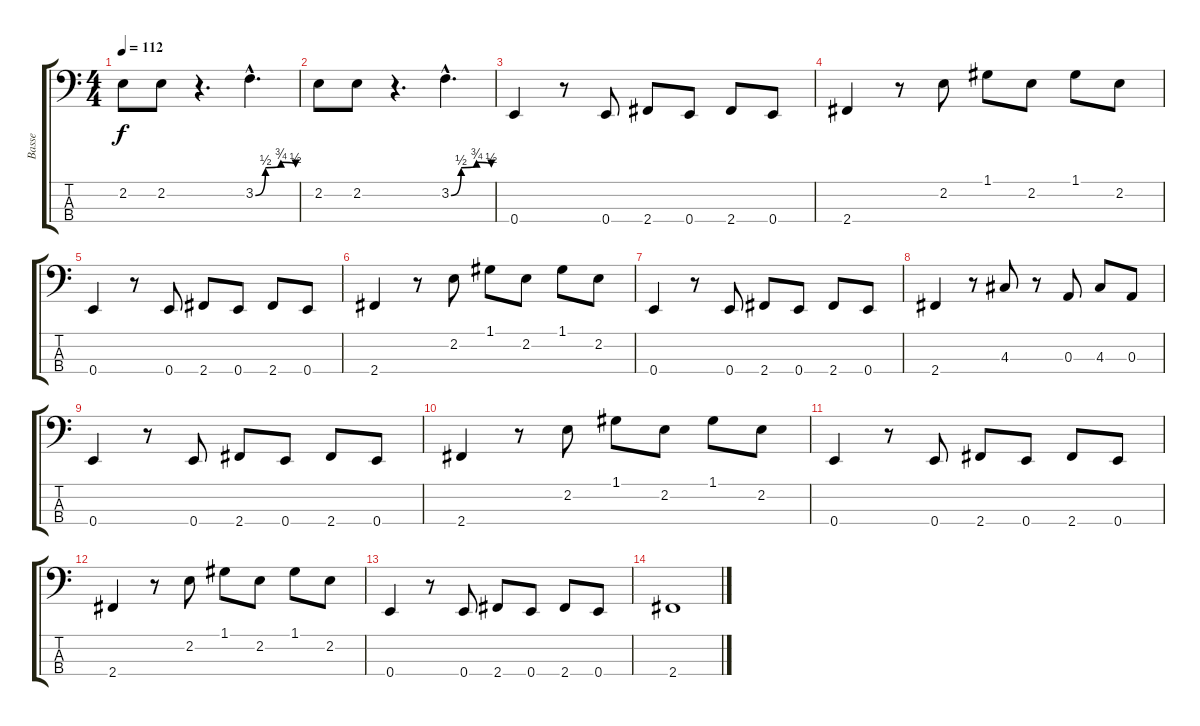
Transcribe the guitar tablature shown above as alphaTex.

\track ("Basse" "Basse") {instrument electricbassfinger}
\staff {score tabs}
\tuning (G2 D2 A1 E1) {hide}
\ts (4 4)
\tempo 112
\clef f4
\ks c
2.2.8{dy f} 2.2.8 r.4{d} 3.2{be (custom 0 0 15 2 38 3 60 2) hac}.4{d} |
2.2.8 2.2.8 r.4{d} 3.2{be (custom 0 0 15 2 38 3 60 2) hac}.4{d} |
0.4.4 r.8 0.4.8 2.4.8 0.4.8 2.4.8 0.4.8 |
2.4.4 r.8 2.2.8 1.1.8 2.2.8 1.1.8 2.2.8 |
0.4.4 r.8 0.4.8 2.4.8 0.4.8 2.4.8 0.4.8 |
2.4.4 r.8 2.2.8 1.1.8 2.2.8 1.1.8 2.2.8 |
0.4.4 r.8 0.4.8 2.4.8 0.4.8 2.4.8 0.4.8 |
2.4.4 r.8 4.3.8 r.8 0.3.8 4.3.8 0.3.8 |
0.4.4 r.8 0.4.8 2.4.8 0.4.8 2.4.8 0.4.8 |
2.4.4 r.8 2.2.8 1.1.8 2.2.8 1.1.8 2.2.8 |
0.4.4 r.8 0.4.8 2.4.8 0.4.8 2.4.8 0.4.8 |
2.4.4 r.8 2.2.8 1.1.8 2.2.8 1.1.8 2.2.8 |
0.4.4 r.8 0.4.8 2.4.8 0.4.8 2.4.8 0.4.8 |
2.4.1
